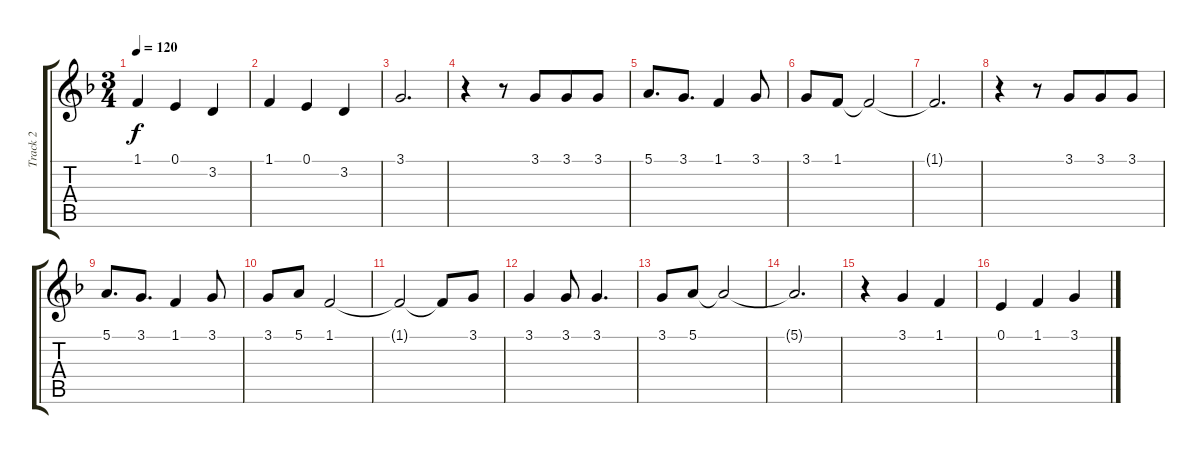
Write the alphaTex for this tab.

\track ("Track 2" "Track 2") {instrument cello}
\staff {score tabs}
\tuning (E4 B3 G3 D3 A2 E2) {hide}
\ts (3 4)
\tempo 120
\clef g2
\ks dminor
1.1.4{dy f} 0.1.4 3.2.4 |
1.1.4 0.1.4 3.2.4 |
3.1.2{d} |
r.4 r.8 3.1.8{beam merge} 3.1.8 3.1.8 |
5.1.8{d} 3.1.8{d} 1.1.4 3.1.8 |
3.1.8 1.1.8 1.1{t}.2 |
1.1{t}.2{d} |
r.4 r.8 3.1.8{beam merge} 3.1.8 3.1.8 |
5.1.8{d} 3.1.8{d} 1.1.4 3.1.8 |
3.1.8 5.1.8 1.1.2 |
1.1{t}.2 1.1{t}.8 3.1.8 |
3.1.4 3.1.8 3.1.4{d} |
3.1.8 5.1.8 5.1{t}.2 |
5.1{t}.2{d} |
r.4 3.1.4 1.1.4 |
0.1.4 1.1.4 3.1.4
